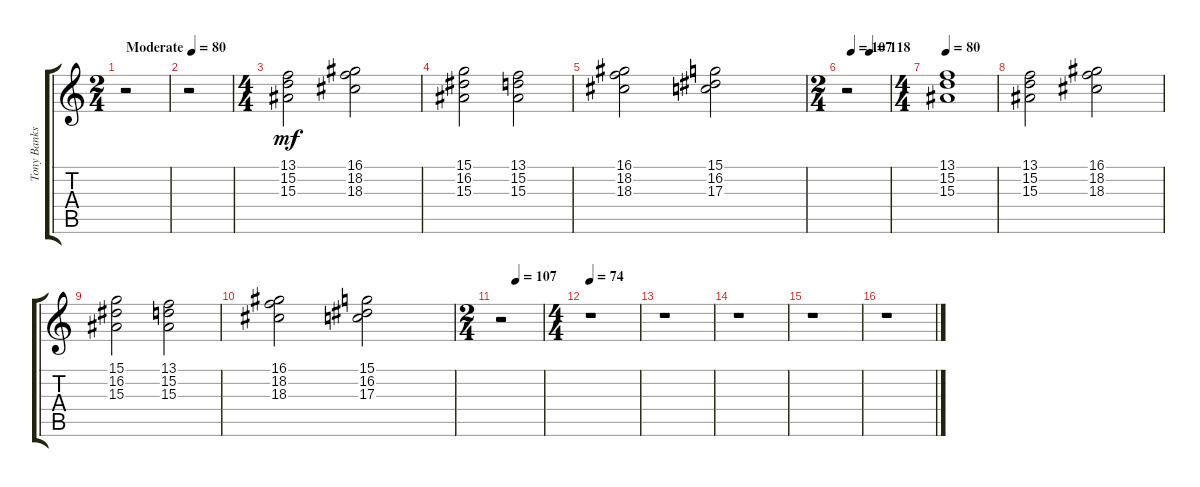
\track ("Tony Banks I" "Tony Banks") {instrument drawbarorgan}
\staff {score tabs}
\tuning (E4 B3 G3 D3 A2 E2) {hide}
\ts (2 4)
\tempo (80 "Moderate")
\clef g2
\ks c
r.2{dy mf instrument drawbarorgan} |
r.2 |
\ts (4 4)
(13.1 15.2 15.3).2 (16.1 18.2 18.3).2 |
(15.1 16.2 15.3).2 (13.1 15.2 15.3).2 |
(16.1 18.2 18.3).2 (15.1 16.2 17.3).2 |
\ts (2 4)
\tempo (107 0.125)
\tempo (118 0.5416666666666666)
r.2 |
\ts (4 4)
\tempo 80
(13.1 15.2 15.3).1 |
(13.1 15.2 15.3).2 (16.1 18.2 18.3).2 |
(15.1 16.2 15.3).2 (13.1 15.2 15.3).2 |
(16.1 18.2 18.3).2 (15.1 16.2 17.3).2 |
\ts (2 4)
\tempo (107 0.375)
r.2 |
\ts (4 4)
\tempo 74
r.1 |
r.1 |
r.1 |
r.1 |
r.1
